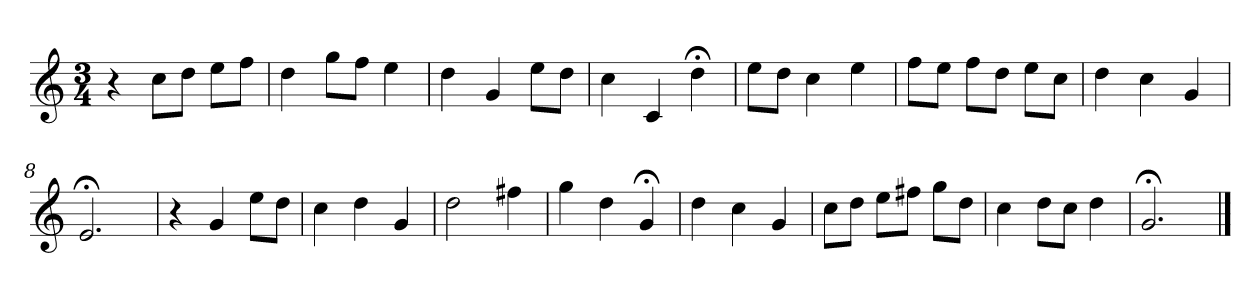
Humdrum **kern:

**kern
*part1
*staff1
*k[]
*C:
*M3/4
*MM120
=1
4r
8ccL
8ddJ
8eeL
8ffJ
=2
4dd
8ggL
8ffJ
4ee
=3
4dd
4g
8eeL
8ddJ
=4
4cc
4c
4dd;<
=5
8eeL
8ddJ
4cc
4ee
=6
8ffL
8eeJ
8ffL
8ddJ
8eeL
8ccJ
=7
4dd
4cc
4g
=8
2.e;<
=9
4r
4g
8eeL
8ddJ
=10
4cc
4dd
4g
=11
2dd
4ff#X
=12
4gg
4dd
4g;<
=13
4dd
4cc
4g
=14
8ccL
8ddJ
8eeL
8ff#XJ
8ggL
8ddJ
=15
4cc
8ddL
8ccJ
4dd
=16
2.g;<
==
*-
